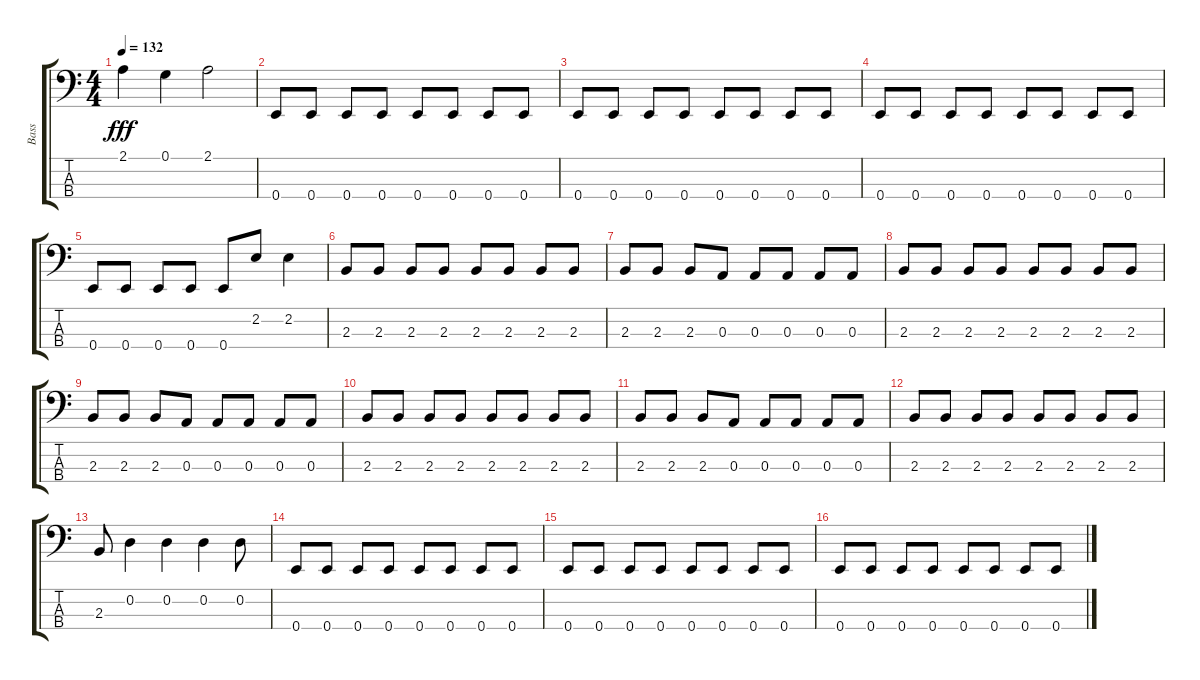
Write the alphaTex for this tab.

\track ("Bass" "Bass") {instrument electricbasspick}
\staff {score tabs}
\tuning (G2 D2 A1 E1) {hide}
\ts (4 4)
\tempo 132
\clef f4
\ks c
2.1.4{dy fff} 0.1.4 2.1.2 |
0.4.8 0.4.8 0.4.8 0.4.8 0.4.8 0.4.8 0.4.8 0.4.8 |
0.4.8 0.4.8 0.4.8 0.4.8 0.4.8 0.4.8 0.4.8 0.4.8 |
0.4.8 0.4.8 0.4.8 0.4.8 0.4.8 0.4.8 0.4.8 0.4.8 |
0.4.8 0.4.8 0.4.8 0.4.8 0.4.8 2.2.8 2.2.4 |
2.3.8 2.3.8 2.3.8 2.3.8 2.3.8 2.3.8 2.3.8 2.3.8 |
2.3.8 2.3.8 2.3.8 0.3.8 0.3.8 0.3.8 0.3.8 0.3.8 |
2.3.8 2.3.8 2.3.8 2.3.8 2.3.8 2.3.8 2.3.8 2.3.8 |
2.3.8 2.3.8 2.3.8 0.3.8 0.3.8 0.3.8 0.3.8 0.3.8 |
2.3.8 2.3.8 2.3.8 2.3.8 2.3.8 2.3.8 2.3.8 2.3.8 |
2.3.8 2.3.8 2.3.8 0.3.8 0.3.8 0.3.8 0.3.8 0.3.8 |
2.3.8 2.3.8 2.3.8 2.3.8 2.3.8 2.3.8 2.3.8 2.3.8 |
2.3.8 0.2.4 0.2.4 0.2.4 0.2.8 |
0.4.8 0.4.8 0.4.8 0.4.8 0.4.8 0.4.8 0.4.8 0.4.8 |
0.4.8 0.4.8 0.4.8 0.4.8 0.4.8 0.4.8 0.4.8 0.4.8 |
0.4.8 0.4.8 0.4.8 0.4.8 0.4.8 0.4.8 0.4.8 0.4.8
